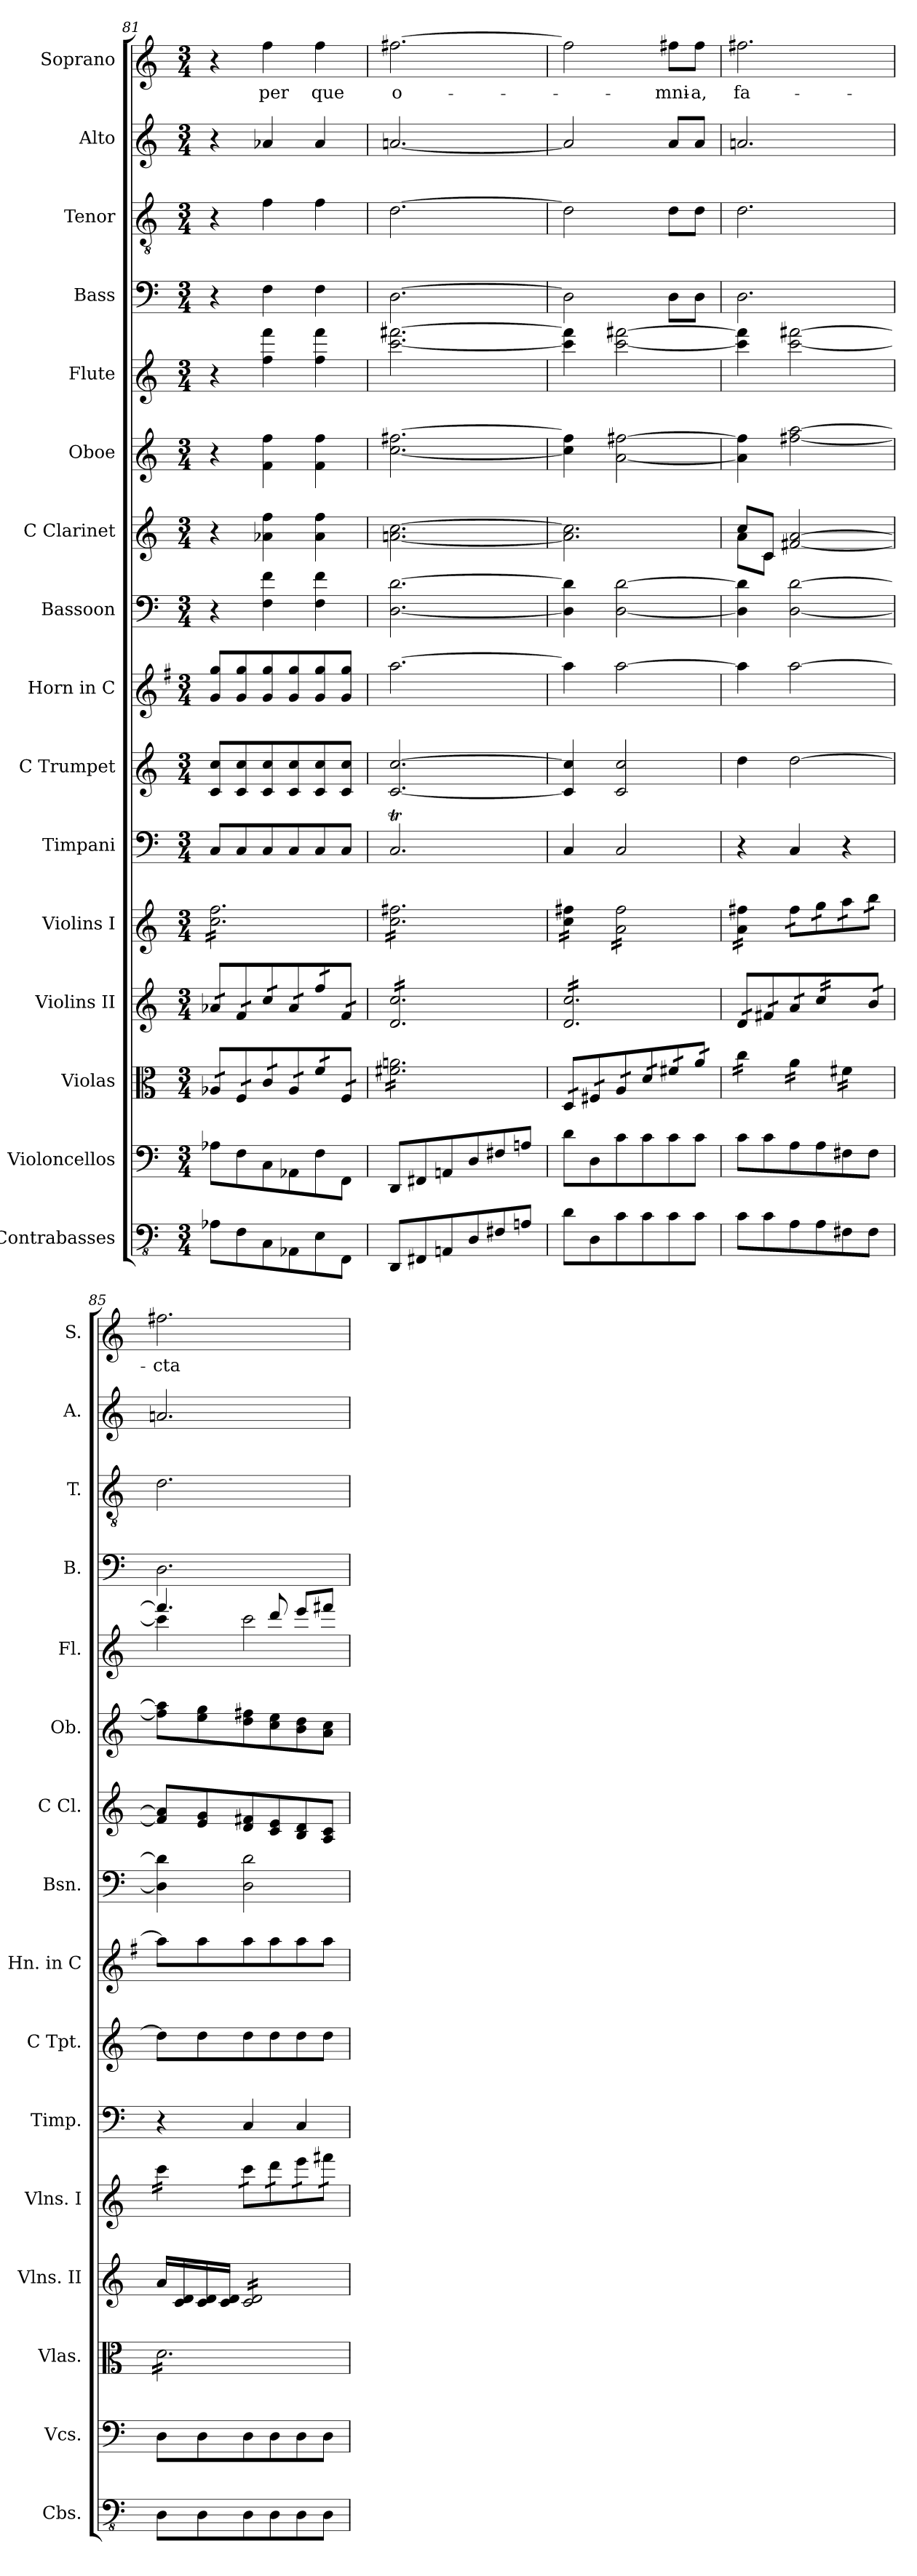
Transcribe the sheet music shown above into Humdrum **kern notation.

**kern	**kern	**kern	**kern	**kern	**kern	**kern	**kern	**kern	**kern	**kern	**kern	**kern	**kern	**kern	**kern	**text
*part16	*part15	*part14	*part13	*part12	*part11	*part10	*part9	*part8	*part7	*part6	*part5	*part4	*part3	*part2	*part1	*part1
*staff16	*staff15	*staff14	*staff13	*staff12	*staff11	*staff10	*staff9	*staff8	*staff7	*staff6	*staff5	*staff4	*staff3	*staff2	*staff1	*staff1
*I"Contrabasses	*I"Violoncellos	*I"Violas	*I"Violins II	*I"Violins I	*I"Timpani	*I"C Trumpet	*I"Horn in C	*I"Bassoon	*I"C Clarinet	*I"Oboe	*I"Flute	*I"Bass	*I"Tenor	*I"Alto	*I"Soprano	*
*I'Cbs.	*I'Vcs.	*I'Vlas.	*I'Vlns. II	*I'Vlns. I	*I'Timp.	*I'C Tpt.	*I'Hn. in C	*I'Bsn.	*I'C Cl.	*I'Ob.	*I'Fl.	*I'B.	*I'T.	*I'A.	*I'S.	*
*clefFv4	*clefF4	*clefC3	*clefG2	*clefG2	*clefF4	*clefG2	*clefG2	*clefF4	*clefG2	*clefG2	*clefG2	*clefF4	*clefGv2	*clefG2	*clefG2	*
*	*	*	*	*	*	*	*ITrd4c7	*	*ITrd1c2	*	*	*	*	*	*	*
*k[]	*k[]	*k[]	*k[]	*k[]	*k[]	*k[]	*k[]	*k[]	*k[b-e-]	*k[]	*k[]	*k[]	*k[]	*k[]	*k[]	*
*M3/4	*M3/4	*M3/4	*M3/4	*M3/4	*M3/4	*M3/4	*M3/4	*M3/4	*M3/4	*M3/4	*M3/4	*M3/4	*M3/4	*M3/4	*M3/4	*
=81	=81	=81	=81	=81	=81	=81	=81	=81	=81	=81	=81	=81	=81	=81	=81	=81
*	*	*tremolo	*	*	*	*	*	*	*	*	*	*	*	*	*	*
*	*	*	*tremolo	*	*	*	*	*	*	*	*	*	*	*	*	*
*	*	*	*	*tremolo	*	*	*	*	*	*	*	*	*	*	*	*
8AA-X\L	8A-X\L	16A-X/LL	16a-X/LL	16cc\ 16ff\LL	8C/L	8c/ 8cc/L	8c/ 8cc/L	4r	4r	4r	4r	4r	4r	4r	4r	.
.	.	16A-X/	16a-X/	16cc\ 16ff\	.	.	.	.	.	.	.	.	.	.	.	.
8FF\	8F\	16F/	16f/	16cc\ 16ff\	8C/	8c/ 8cc/	8c/ 8cc/	.	.	.	.	.	.	.	.	.
.	.	16F/	16f/	16cc\ 16ff\	.	.	.	.	.	.	.	.	.	.	.	.
!	!	!	!	!	!	!	!	!	!	!	!	!	!	!	!	!LO:LY:b
8CC\	8C\	16c/	16cc/	16cc\ 16ff\	8C/	8c/ 8cc/	8c/ 8cc/	4F\ 4f\	4g-X\ 4ee-\	4f\ 4ff\	4ff\ 4fff\	4F\	4f\	4a-X/	4ff\	per
.	.	16c/	16cc/	16cc\ 16ff\	.	.	.	.	.	.	.	.	.	.	.	.
8AAA-X\	8AA-X\	16A-/	16a-/	16cc\ 16ff\	8C/	8c/ 8cc/	8c/ 8cc/	.	.	.	.	.	.	.	.	.
.	.	16A-/	16a-/	16cc\ 16ff\	.	.	.	.	.	.	.	.	.	.	.	.
!	!	!	!	!	!	!	!	!	!	!	!	!	!	!	!	!LO:LY:b
8EE\	8F\	16f/	16ff/	16cc\ 16ff\	8C/	8c/ 8cc/	8c/ 8cc/	4F\ 4f\	4g-\ 4ee-\	4f\ 4ff\	4ff\ 4fff\	4F\	4f\	4a-/	4ff\	que
.	.	16f/	16ff/	16cc\ 16ff\	.	.	.	.	.	.	.	.	.	.	.	.
8FFF\J	8FF\J	16F/	16f/	16cc\ 16ff\	8C/J	8c/ 8cc/J	8c/ 8cc/J	.	.	.	.	.	.	.	.	.
.	.	16F/JJ	16f/JJ	16cc\ 16ff\JJ	.	.	.	.	.	.	.	.	.	.	.	.
=82	=82	=82	=82	=82	=82	=82	=82	=82	=82	=82	=82	=82	=82	=82	=82	=82
!	!	!	!	!	!	!	!	!	!	!	!	!	!	!	!	!LO:LY:b
8DDD/L	8DD/L	16f#X\ 16an\LL	16d/ 16cc/LL	16cc\ 16ff#X\LL	2.CT/	[2.c/ [2.cc/	[2.dd\	[2.D\ [2.d\	[2.gn\ [2.b-\	[2.cc\ [2.ff#X\	[2.ccc\ [2.fff#X\	[2.D\	[2.d\	[2.an/	[2.ff#X\	o-
.	.	16f#X\ 16an\	16d/ 16cc/	16cc\ 16ff#X\	.	.	.	.	.	.	.	.	.	.	.	.
8FFF#X/	8FF#X/	16f#X\ 16an\	16d/ 16cc/	16cc\ 16ff#X\	.	.	.	.	.	.	.	.	.	.	.	.
.	.	16f#X\ 16an\	16d/ 16cc/	16cc\ 16ff#X\	.	.	.	.	.	.	.	.	.	.	.	.
8AAAn/	8AAn/	16f#X\ 16an\	16d/ 16cc/	16cc\ 16ff#X\	.	.	.	.	.	.	.	.	.	.	.	.
.	.	16f#X\ 16an\	16d/ 16cc/	16cc\ 16ff#X\	.	.	.	.	.	.	.	.	.	.	.	.
8DD/	8D/	16f#X\ 16an\	16d/ 16cc/	16cc\ 16ff#X\	.	.	.	.	.	.	.	.	.	.	.	.
.	.	16f#X\ 16an\	16d/ 16cc/	16cc\ 16ff#X\	.	.	.	.	.	.	.	.	.	.	.	.
8FF#X/	8F#X/	16f#X\ 16an\	16d/ 16cc/	16cc\ 16ff#X\	.	.	.	.	.	.	.	.	.	.	.	.
.	.	16f#X\ 16an\	16d/ 16cc/	16cc\ 16ff#X\	.	.	.	.	.	.	.	.	.	.	.	.
8AAn/J	8An/J	16f#X\ 16an\	16d/ 16cc/	16cc\ 16ff#X\	.	.	.	.	.	.	.	.	.	.	.	.
.	.	16f#X\ 16an\JJ	16d/ 16cc/JJ	16cc\ 16ff#X\JJ	.	.	.	.	.	.	.	.	.	.	.	.
=83	=83	=83	=83	=83	=83	=83	=83	=83	=83	=83	=83	=83	=83	=83	=83	=83
8D\L	8d\L	16D/LL	16d/ 16cc/LL	16cc\ 16ff#X\LL	4C/	4c/] 4cc/]	4dd\]	4D\] 4d\]	2.g\] 2.b-\]	4cc\] 4ff#\]	4ccc\] 4fff#\]	2D\]	2d\]	2a/]	2ff#\]	.
.	.	16D/	16d/ 16cc/	16cc\ 16ff#X\	.	.	.	.	.	.	.	.	.	.	.	.
8DD\	8D\	16F#X/	16d/ 16cc/	16cc\ 16ff#X\	.	.	.	.	.	.	.	.	.	.	.	.
.	.	16F#X/	16d/ 16cc/	16cc\ 16ff#X\JJ	.	.	.	.	.	.	.	.	.	.	.	.
8C\	8c\	16A/	16d/ 16cc/	16a\ 16ff#\LL	2C/	2c/ 2cc/	[2dd\	[2D\ [2d\	.	[2a\ [2ff#X\	[2ccc\ [2fff#X\	.	.	.	.	.
.	.	16A/	16d/ 16cc/	16a\ 16ff#\	.	.	.	.	.	.	.	.	.	.	.	.
8C\	8c\	16d/	16d/ 16cc/	16a\ 16ff#\	.	.	.	.	.	.	.	.	.	.	.	.
.	.	16d/	16d/ 16cc/	16a\ 16ff#\	.	.	.	.	.	.	.	.	.	.	.	.
!	!	!	!	!	!	!	!	!	!	!	!	!	!	!	!	!LO:LY:b
8C\	8c\	16f#X/	16d/ 16cc/	16a\ 16ff#\	.	.	.	.	.	.	.	8D\L	8d\L	8a/L	8ff#X\L	-mni-
.	.	16f#X/	16d/ 16cc/	16a\ 16ff#\	.	.	.	.	.	.	.	.	.	.	.	.
!	!	!	!	!	!	!	!	!	!	!	!	!	!	!	!	!LO:LY:b
8C\J	8c\J	16a/	16d/ 16cc/	16a\ 16ff#\	.	.	.	.	.	.	.	8D\J	8d\J	8a/J	8ff#\J	-a,
.	.	16a/JJ	16d/ 16cc/JJ	16a\ 16ff#\JJ	.	.	.	.	.	.	.	.	.	.	.	.
!!LO:PB:g=z
=84	=84	=84	=84	=84	=84	=84	=84	=84	=84	=84	=84	=84	=84	=84	=84	=84
*	*	*	*	*	*	*	*	*	*^	*	*	*	*	*	*	*
!	!	!	!	!	!	!	!	!	!	!	!	!	!	!	!	!	!LO:LY:b
8C\L	8c\L	16cc\LL	16d/LL	16a\ 16ff#X\LL	4r	4dd\	4dd\]	4D\] 4d\]	8b-/L	8g\L	4a\] 4ff#\]	4ccc\] 4fff#\]	2.D\	2.d\	2.an/	2.ff#X\	fa-
.	.	16cc\	16d/	16a\ 16ff#X\	.	.	.	.	.	.	.	.	.	.	.	.	.
8C\	8c\	16cc\	16f#X/	16a\ 16ff#X\	.	.	.	.	8B-/J	8B-\J	.	.	.	.	.	.	.
.	.	16cc\JJ	16f#X/	16a\ 16ff#X\JJ	.	.	.	.	.	.	.	.	.	.	.	.	.
8AA\	8A\	16a\LL	16a/	16ff#\LL	4C/	[2dd\	[2dd\	[2D\ [2d\	[2en/ [2g/	2rgyy	[2ff#X\ [2aa\	[2ccc\ [2fff#X\	.	.	.	.	.
.	.	16a\	16a/	16ff#\	.	.	.	.	.	.	.	.	.	.	.	.	.
8AA\	8A\	16a\	16cc/	16gg\	.	.	.	.	.	.	.	.	.	.	.	.	.
.	.	16a\JJ	16cc/	16gg\	.	.	.	.	.	.	.	.	.	.	.	.	.
8FF#X\	8F#X\	16f#X\LL	16cc/	16aa\	4r	.	.	.	.	.	.	.	.	.	.	.	.
.	.	16f#X\	16cc/	16aa\	.	.	.	.	.	.	.	.	.	.	.	.	.
8FF#\J	8F#\J	16f#X\	16b/	16bb\	.	.	.	.	.	.	.	.	.	.	.	.	.
.	.	16f#X\JJ	16b/JJ	16bb\JJ	.	.	.	.	.	.	.	.	.	.	.	.	.
*	*	*	*Xtremolo	*	*	*	*	*	*	*	*	*	*	*	*	*	*
*	*	*	*	*	*	*	*	*	*v	*v	*	*	*	*	*	*	*
=85	=85	=85	=85	=85	=85	=85	=85	=85	=85	=85	=85	=85	=85	=85	=85	=85
*	*	*	*	*	*	*	*	*	*	*	*^	*	*	*	*	*
!	!	!	!	!	!	!	!	!	!	!	!	!	!	!	!	!	!LO:LY:b
8DD\L	8D\L	16d\LL	16a/LL	16ccc\LL	4r	8dd\L]	8dd\L]	4D\] 4d\]	8e/] 8g/]L	8ff#\] 8aa\]L	4.fff#/]	4ccc\]	2.D\	2.d\	2.an/	2.ff#X\	-cta
.	.	16d\	16c/ 16d/	16ccc\	.	.	.	.	.	.	.	.	.	.	.	.	.
8DD\	8D\	16d\	16c/ 16d/	16ccc\	.	8dd\	8dd\	.	8d/ 8f/	8ee\ 8gg\	.	.	.	.	.	.	.
.	.	16d\	16c/ 16d/JJ	16ccc\JJ	.	.	.	.	.	.	.	.	.	.	.	.	.
*	*	*	*tremolo	*	*	*	*	*	*	*	*	*	*	*	*	*	*
8DD\	8D\	16d\	16c/ 16d/LL	16ccc\LL	4C/	8dd\	8dd\	2D\ 2d\	8c/ 8en/	8dd\ 8ff#X\	.	2ccc\	.	.	.	.	.
.	.	16d\	16c/ 16d/	16ccc\	.	.	.	.	.	.	.	.	.	.	.	.	.
8DD\	8D\	16d\	16c/ 16d/	16ddd\	.	8dd\	8dd\	.	8B-/ 8d/	8cc\ 8ee\	8ddd/	.	.	.	.	.	.
.	.	16d\	16c/ 16d/	16ddd\	.	.	.	.	.	.	.	.	.	.	.	.	.
8DD\	8D\	16d\	16c/ 16d/	16eee\	4C/	8dd\	8dd\	.	8A/ 8c/	8b\ 8dd\	8eee/L	.	.	.	.	.	.
.	.	16d\	16c/ 16d/	16eee\	.	.	.	.	.	.	.	.	.	.	.	.	.
8DD\J	8D\J	16d\	16c/ 16d/	16fff#X\	.	8dd\J	8dd\J	.	8G/ 8B-/J	8a\ 8cc\J	8fff#X/J	.	.	.	.	.	.
.	.	16d\JJ	16c/ 16d/JJ	16fff#X\JJ	.	.	.	.	.	.	.	.	.	.	.	.	.
*	*	*	*	*Xtremolo	*	*	*	*	*	*	*	*	*	*	*	*	*
*	*	*	*Xtremolo	*	*	*	*	*	*	*	*	*	*	*	*	*	*
*	*	*Xtremolo	*	*	*	*	*	*	*	*	*	*	*	*	*	*	*
*	*	*	*	*	*	*	*	*	*	*	*v	*v	*	*	*	*	*
=	=	=	=	=	=	=	=	=	=	=	=	=	=	=	=	=
*-	*-	*-	*-	*-	*-	*-	*-	*-	*-	*-	*-	*-	*-	*-	*-	*-
